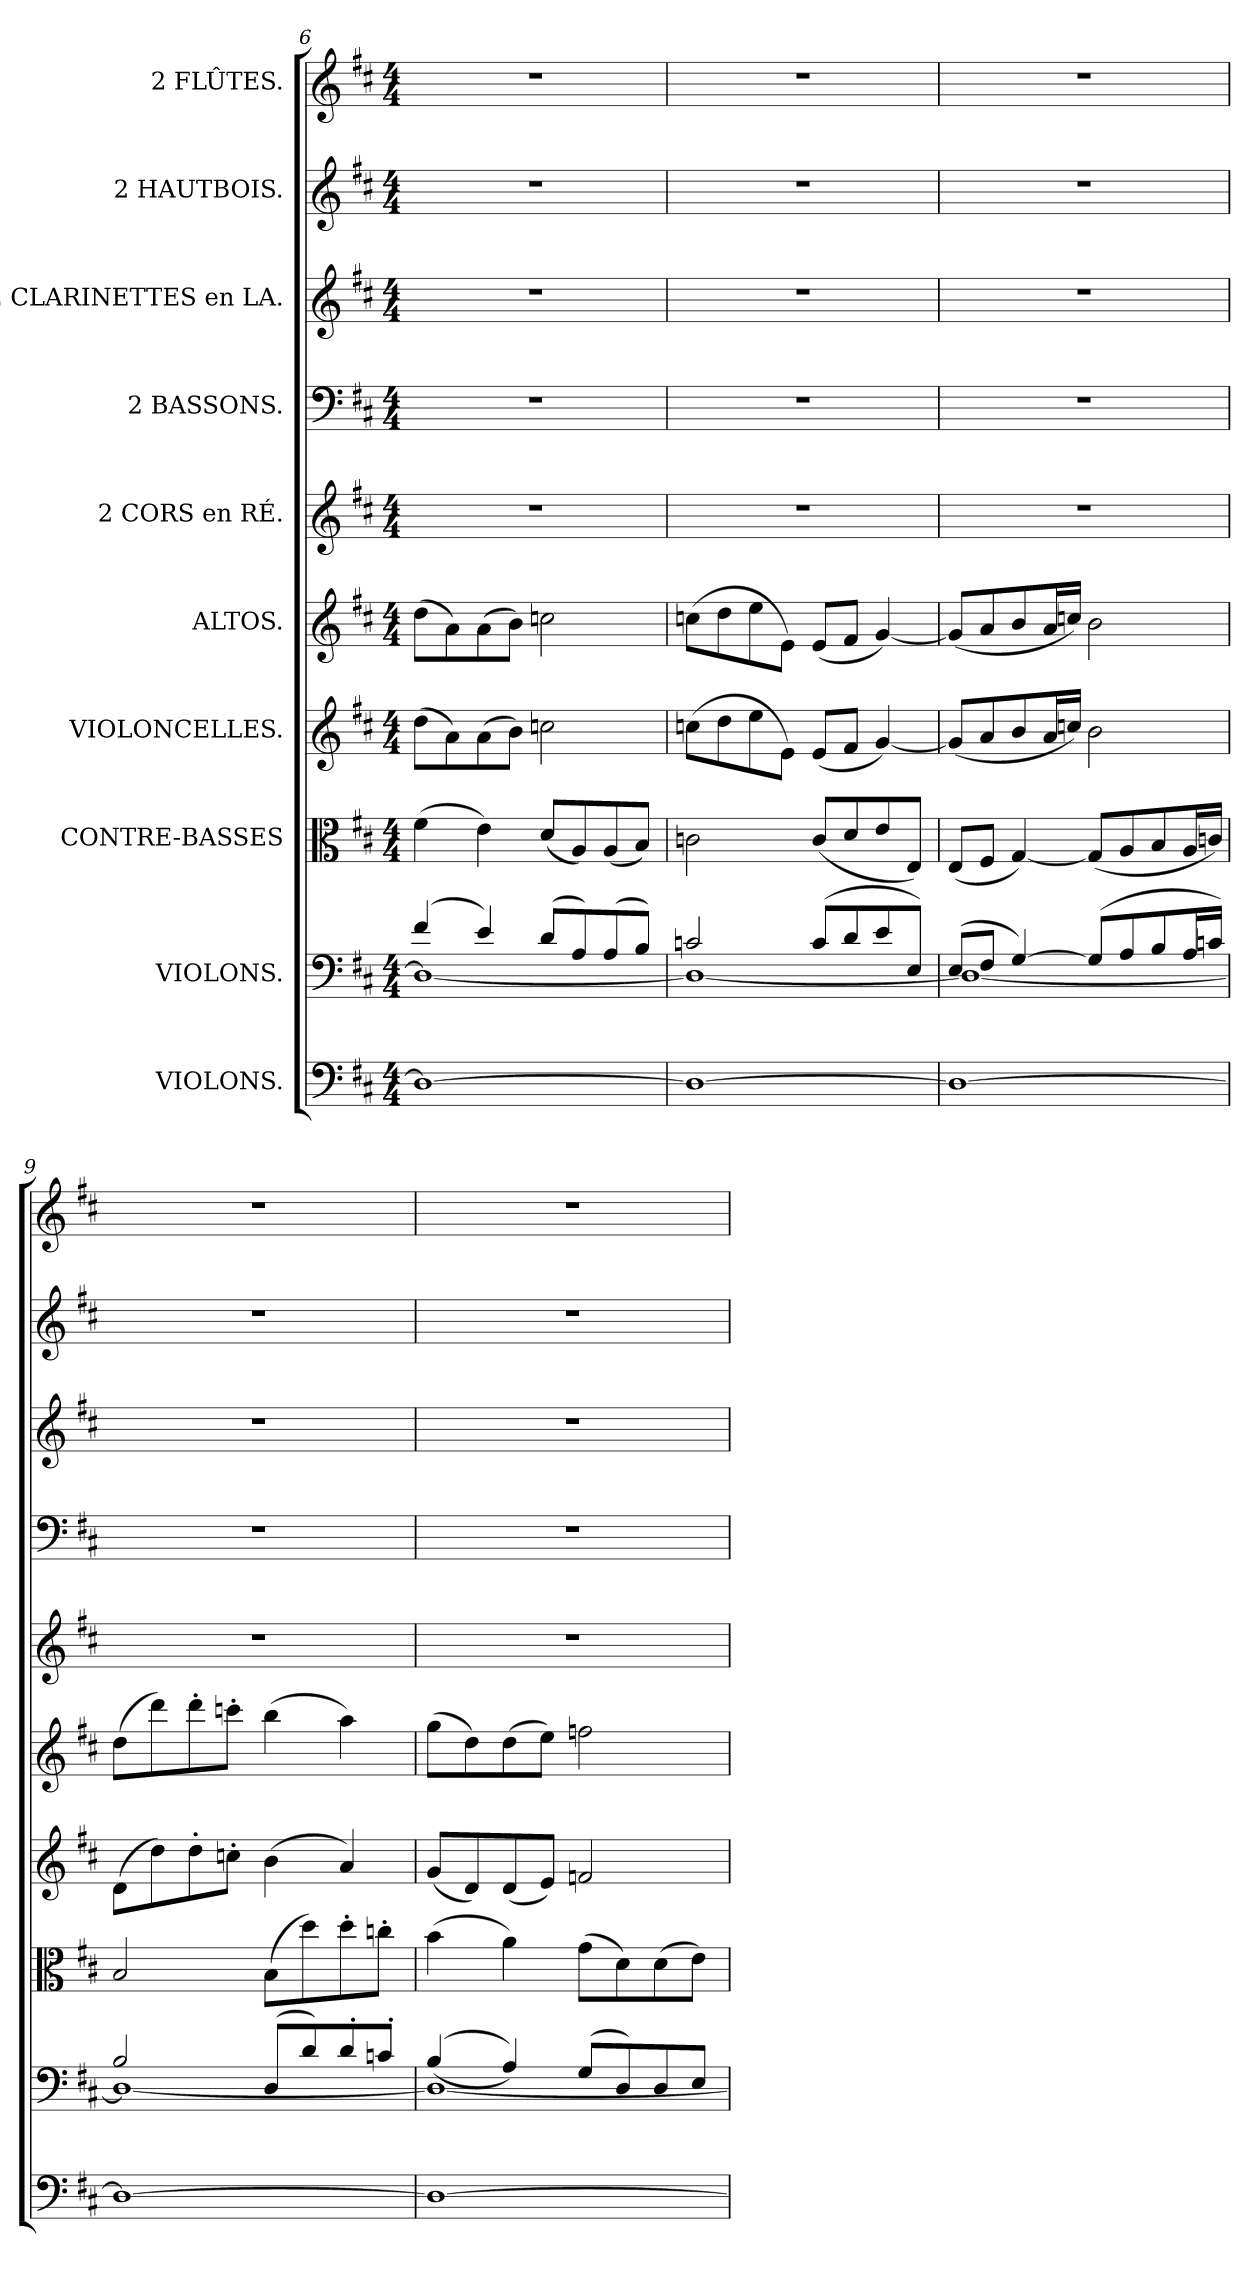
**kern	**kern	**kern	**kern	**kern	**kern	**kern	**kern	**kern	**kern
*part10	*part9	*part8	*part7	*part6	*part5	*part4	*part3	*part2	*part1
*staff10	*staff9	*staff8	*staff7	*staff6	*staff5	*staff4	*staff3	*staff2	*staff1
*I"VIOLONS.	*I"VIOLONS.	*I"CONTRE-BASSES	*I"VIOLONCELLES.	*I"ALTOS.	*I"2 CORS en RÉ.	*I"2 BASSONS.	*I"2 CLARINETTES en LA.	*I"2 HAUTBOIS.	*I"2 FLÛTES.
*clefF4	*clefF4	*clefC3	*clefG2	*clefG2	*clefG2	*clefF4	*clefG2	*clefG2	*clefG2
*	*	*	*	*	*	*	*ITrd2c3	*	*
*k[f#c#]	*k[f#c#]	*k[f#c#]	*k[f#c#]	*k[f#c#]	*k[f#c#]	*k[f#c#]	*k[f#c#g#d#a#]	*k[f#c#]	*k[f#c#]
*D:	*D:	*D:	*D:	*D:	*D:	*D:	*B:	*D:	*D:
*M4/4	*M4/4	*M4/4	*M4/4	*M4/4	*M4/4	*M4/4	*M4/4	*M4/4	*M4/4
=6	=6	=6	=6	=6	=6	=6	=6	=6	=6
*	*^	*	*	*	*	*	*	*	*
1D\_	(4f#/	1D\_	(4f#\	(8dd\L	(8dd\L	1r	1r	1r	1r	1r
.	.	.	.	8a\)	8a\)	.	.	.	.	.
.	4e/)	.	4e\)	(8a\	(8a\	.	.	.	.	.
.	.	.	.	8b\J)	8b\J)	.	.	.	.	.
.	(8d/L	.	(8d/L	2ccn\	2ccn\	.	.	.	.	.
.	8A/)	.	8A/)	.	.	.	.	.	.	.
.	(8A/	.	(8A/	.	.	.	.	.	.	.
.	8B/J)	.	8B/J)	.	.	.	.	.	.	.
=7	=7	=7	=7	=7	=7	=7	=7	=7	=7	=7
1D\_	2cn/	1D\_	2cn\	(8ccn\L	(8ccn\L	1r	1r	1r	1r	1r
.	.	.	.	8dd\	8dd\	.	.	.	.	.
.	.	.	.	8ee\	8ee\	.	.	.	.	.
.	.	.	.	8e\J)	8e\J)	.	.	.	.	.
.	(8c/L	.	(8c/L	(8e/L	(8e/L	.	.	.	.	.
.	8d/	.	8d/	8f#/J	8f#/J	.	.	.	.	.
.	8e/	.	8e/	[4g/)	[4g/)	.	.	.	.	.
.	8E/J)	.	8E/J)	.	.	.	.	.	.	.
=8	=8	=8	=8	=8	=8	=8	=8	=8	=8	=8
1D\_	(8E/L	1D\_	(8E/L	(8g/L]	(8g/L]	1r	1r	1r	1r	1r
.	8F#/J	.	8F#/J	8a/	8a/	.	.	.	.	.
.	[4G/)	.	[4G/)	8b/	8b/	.	.	.	.	.
.	.	.	.	16a/L	16a/L	.	.	.	.	.
.	.	.	.	16ccn/JJ)	16ccn/JJ)	.	.	.	.	.
.	(8G/L]	.	(8G/L]	2b\	2b\	.	.	.	.	.
.	8A/	.	8A/	.	.	.	.	.	.	.
.	8B/	.	8B/	.	.	.	.	.	.	.
.	16A/L	.	16A/L	.	.	.	.	.	.	.
.	16cn/JJ)	.	16cn/JJ)	.	.	.	.	.	.	.
=9	=9	=9	=9	=9	=9	=9	=9	=9	=9	=9
1D\_	2B/	1D\_	2B/	(8d\L	(8dd\L	1r	1r	1r	1r	1r
.	.	.	.	8dd\)	8ddd\)	.	.	.	.	.
.	.	.	.	8dd'\	8ddd'\	.	.	.	.	.
.	.	.	.	8ccn'\J	8cccn'\J	.	.	.	.	.
.	(8D/L	.	(8B\L	(4b\	(4bb\	.	.	.	.	.
.	8d/)	.	8dd\)	.	.	.	.	.	.	.
.	8d'/	.	8dd'\	4a/)	4aa\)	.	.	.	.	.
.	8cn'/J	.	8ccn'\J	.	.	.	.	.	.	.
!!LO:PB:g=z
=10	=10	=10	=10	=10	=10	=10	=10	=10	=10	=10
1D\_	((4B/	1D\_	(4b\	(8g/L	(8gg\L	1r	1r	1r	1r	1r
.	.	.	.	8d/)	8dd\)	.	.	.	.	.
.	4A/))	.	4a\)	(8d/	(8dd\	.	.	.	.	.
.	.	.	.	8e/J)	8ee\J)	.	.	.	.	.
.	(8G/L	.	(8g\L	2fn/	2ffn\	.	.	.	.	.
.	8D/)	.	8d\)	.	.	.	.	.	.	.
.	8D/	.	(8d\	.	.	.	.	.	.	.
.	8E/J	.	8e\J)	.	.	.	.	.	.	.
*	*v	*v	*	*	*	*	*	*	*	*
=	=	=	=	=	=	=	=	=	=
*-	*-	*-	*-	*-	*-	*-	*-	*-	*-
